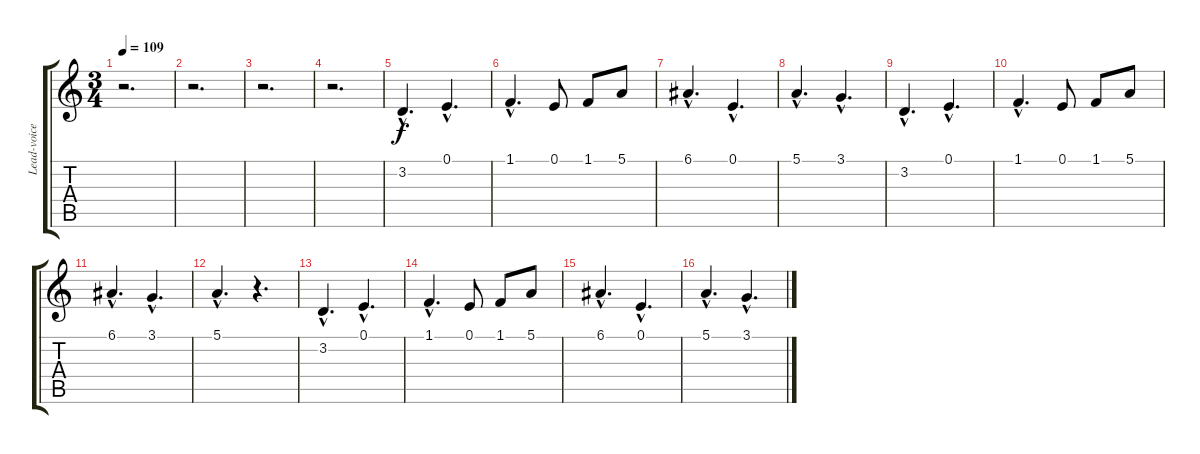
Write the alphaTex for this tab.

\track ("Lead-voice" "Lead-voice") {instrument fx5brightness}
\staff {score tabs}
\tuning (E4 B3 G3 D3 A2 E2) {hide}
\ts (3 4)
\tempo 109
\clef g2
\ks c
r.2{d dy f} |
r.2{d} |
r.2{d} |
r.2{d} |
3.2{hac}.4{d} 0.1{hac}.4{d} |
1.1{hac}.4{d} 0.1.8 1.1.8 5.1.8 |
6.1{hac}.4{d} 0.1{hac}.4{d} |
5.1{hac}.4{d} 3.1{hac}.4{d} |
3.2{hac}.4{d} 0.1{hac}.4{d} |
1.1{hac}.4{d} 0.1.8 1.1.8 5.1.8 |
6.1{hac}.4{d} 3.1{hac}.4{d} |
5.1{hac}.4{d} r.4{d} |
3.2{hac}.4{d} 0.1{hac}.4{d} |
1.1{hac}.4{d} 0.1.8 1.1.8 5.1.8 |
6.1{hac}.4{d} 0.1{hac}.4{d} |
5.1{hac}.4{d} 3.1{hac}.4{d}
